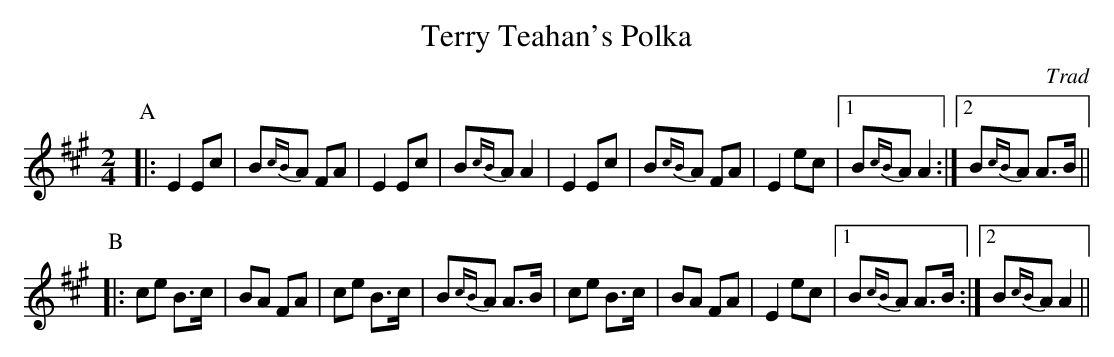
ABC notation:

X:1
T:Terry Teahan's Polka
M:2/4
C:Trad
K:A
P:A
|:E4 E2c2|B2s{cB}sA2 F2A2|E4 E2c2|B2s{cB}sA2 A4|E4 E2c2|B2s{cB}sA2 F2A2|\
E4 e2c2|1 B2s{cB}sA2 A4:|2 B2s{cB}sA2 A3B||*
P:B
|:c2e2 B3c|B2A2 F2A2|c2e2 B3c|B2{cB}A2 A3B|c2e2 B3c|B2A2 F2A2|\
E4 e2c2|1 B2s{cB}sA2 A3B:|2 B2{cB}A2 A4||**
